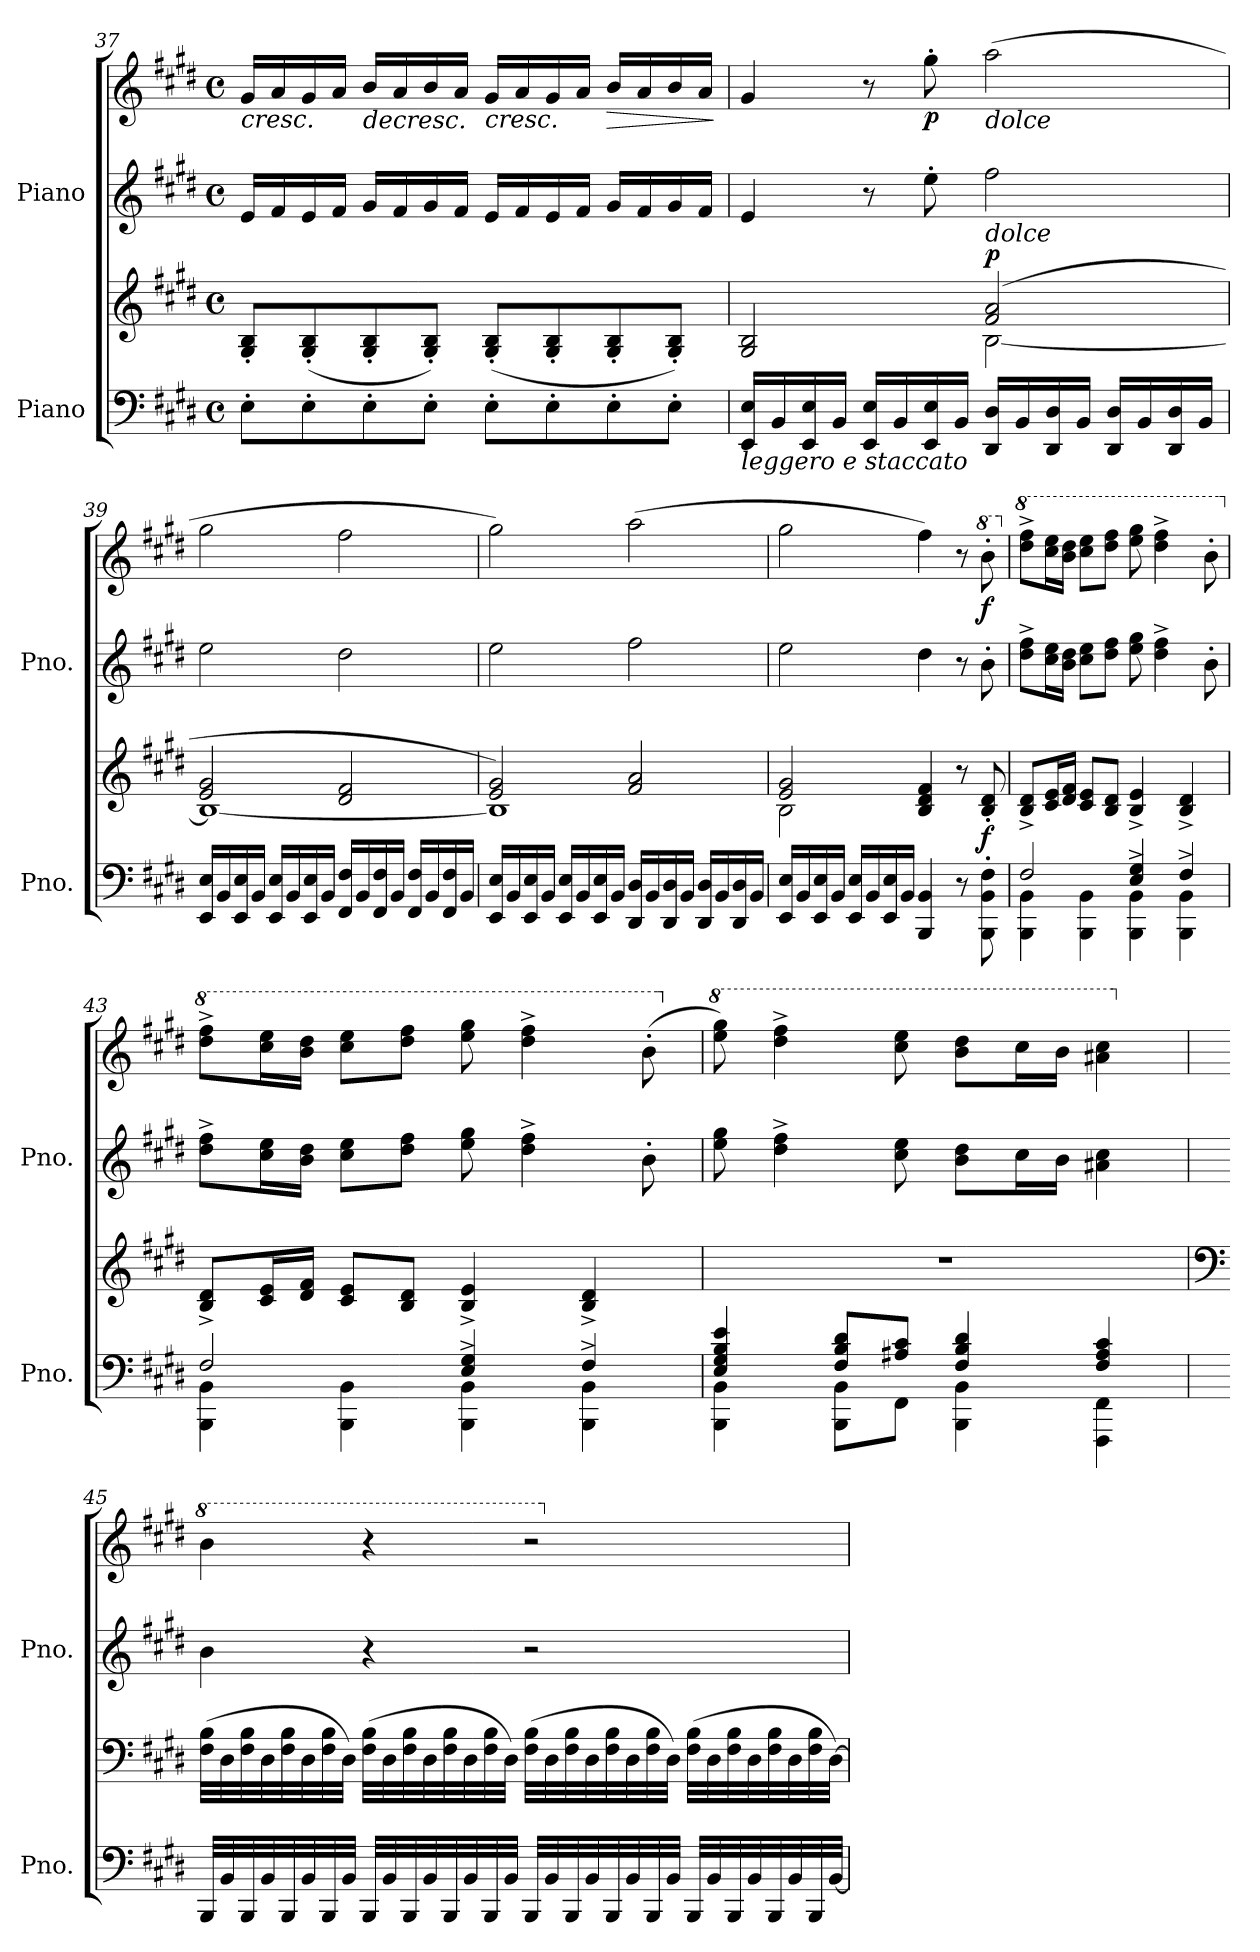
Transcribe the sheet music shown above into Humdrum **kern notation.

**kern	**kern	**dynam	**kern	**kern	**dynam
*part2	*part2	*part2	*part1	*part1	*part1
*staff4	*staff3	*staff3/4	*staff2	*staff1	*staff1/2
*I"Piano	*	*	*I"Piano	*	*
*I'Pno.	*	*	*I'Pno.	*	*
*clefF4	*clefG2	*	*clefG2	*clefG2	*
*k[f#c#g#d#]	*k[f#c#g#d#]	*	*k[f#c#g#d#]	*k[f#c#g#d#]	*
*M4/4	*M4/4	*	*M4/4	*M4/4	*
*met(c)	*met(c)	*	*met(c)	*met(c)	*
=37	=37	=37	=37	=37	=37
!	!	!	!	!	!LO:HP:b
8E'\L	8G#/' 8B/'L	.	16e/LL	16g#/LL	<
.	.	.	16f#/	16a/	.
8E'\	(<8G#/' 8B/'	.	16e/	16g#/	.
.	.	.	16f#/JJ	16a/JJ	.
!	!	!	!	!	!LO:HP:b
8E'\	8G#/' 8B/'	.	16g#/LL	16b/LL	>
.	.	.	16f#/	16a/	.
8E'\J	8G#/' 8B/'J)	.	16g#/	16b/	.
.	.	.	16f#/JJ	16a/JJ	.
!	!	!	!	!	!LO:HP:b
8E'\L	(<8G#/' 8B/'L	.	16e/LL	16g#/LL	<
.	.	.	16f#/	16a/	.
8E'\	8G#/' 8B/'	.	16e/	16g#/	.
.	.	.	16f#/JJ	16a/JJ	.
!	!	!	!	!	!LO:HP:b
8E'\	8G#/' 8B/'	.	16g#/LL	16b/LL	>
.	.	.	16f#/	16a/	.
8E'\J	8G#/' 8B/'J)	.	16g#/	16b/	.
.	.	.	16f#/JJ	16a/JJ	.
.	.	.	.	.	[ ] [ ]
!!LO:PB:g=z
=38	=38	=38	=38	=38	=38
*	*^	*	*	*	*
!LO:TX:b:i:t=leggero e staccato	!	!	!	!	!	!
16EE/ 16E/LL	2G#/ 2B/	2ryy	.	4e/	4g#/	.
16BB/	.	.	.	.	.	.
16EE/ 16E/	.	.	.	.	.	.
16BB/JJ	.	.	.	.	.	.
16EE/ 16E/LL	.	.	.	8r	8r	.
16BB/	.	.	.	.	.	.
!	!	!	!	!	!	!LO:DY:b
16EE/ 16E/	.	.	.	8ee'\	8gg#'\	p
16BB/JJ	.	.	.	.	.	.
!	!	!	!	!	!LO:TX:b:i:t=dolce	!
!	!LO:TX:a:i:t=dolce	!	!	!	!	!
!	!	!	!LO:DY:a	!	!	!
16DD#/ 16D#/LL	(>2f#/ 2a/	[2B\	p	2ff#\	(>2aa\	.
16BB/	.	.	.	.	.	.
16DD#/ 16D#/	.	.	.	.	.	.
16BB/JJ	.	.	.	.	.	.
16DD#/ 16D#/LL	.	.	.	.	.	.
16BB/	.	.	.	.	.	.
16DD#/ 16D#/	.	.	.	.	.	.
16BB/JJ	.	.	.	.	.	.
=39	=39	=39	=39	=39	=39	=39
16EE/ 16E/LL	2e/ 2g#/	1B_	.	2ee\	2gg#\	.
16BB/	.	.	.	.	.	.
16EE/ 16E/	.	.	.	.	.	.
16BB/JJ	.	.	.	.	.	.
16EE/ 16E/LL	.	.	.	.	.	.
16BB/	.	.	.	.	.	.
16EE/ 16E/	.	.	.	.	.	.
16BB/JJ	.	.	.	.	.	.
16FF#/ 16F#/LL	2d#/ 2f#/	.	.	2dd#\	2ff#\	.
16BB/	.	.	.	.	.	.
16FF#/ 16F#/	.	.	.	.	.	.
16BB/JJ	.	.	.	.	.	.
16FF#/ 16F#/LL	.	.	.	.	.	.
16BB/	.	.	.	.	.	.
16FF#/ 16F#/	.	.	.	.	.	.
16BB/JJ	.	.	.	.	.	.
!!LO:LB:g=z
=40	=40	=40	=40	=40	=40	=40
16EE/ 16E/LL	2e/ 2g#/)	1B]	.	2ee\	2gg#\)	.
16BB/	.	.	.	.	.	.
16EE/ 16E/	.	.	.	.	.	.
16BB/JJ	.	.	.	.	.	.
16EE/ 16E/LL	.	.	.	.	.	.
16BB/	.	.	.	.	.	.
16EE/ 16E/	.	.	.	.	.	.
16BB/JJ	.	.	.	.	.	.
16DD#/ 16D#/LL	2f#/ 2a/	.	.	2ff#\	(>2aa\	.
16BB/	.	.	.	.	.	.
16DD#/ 16D#/	.	.	.	.	.	.
16BB/JJ	.	.	.	.	.	.
16DD#/ 16D#/LL	.	.	.	.	.	.
16BB/	.	.	.	.	.	.
16DD#/ 16D#/	.	.	.	.	.	.
16BB/JJ	.	.	.	.	.	.
=41	=41	=41	=41	=41	=41	=41
16EE/ 16E/LL	2e/ 2g#/	2B\	.	2ee\	2gg#\	.
16BB/	.	.	.	.	.	.
16EE/ 16E/	.	.	.	.	.	.
16BB/JJ	.	.	.	.	.	.
16EE/ 16E/LL	.	.	.	.	.	.
16BB/	.	.	.	.	.	.
16EE/ 16E/	.	.	.	.	.	.
16BB/JJ	.	.	.	.	.	.
4BBB/ 4BB/	4B/ 4d#/ 4f#/	2ryy	.	4dd#\	4ff#\)	.
8r	8r	.	.	8r	8r	.
*	*	*	*	*	*8va	*
!	!	!	!LO:DY:b	!	!	!LO:DY:b
8BBB\' 8BB\' 8F#\'	8B/' 8d#/'	.	f	8b'\	8bb'\	f
*	*v	*v	*	*	*	*
=42	=42	=42	=42	=42	=42
*^	*	*	*	*	*
*	*	*	*	*	*X8va	*
*	*	*	*	*	*8va	*
4BBB\ 4BB\	2F#/	8B/^ 8d#/^L	.	8dd#\^ 8ff#\^L	8ddd#\^ 8fff#\^L	.
.	.	16c#/ 16e/L	.	16cc#\ 16ee\L	16ccc#\ 16eee\L	.
.	.	16d#/ 16f#/JJ	.	16b\ 16dd#\JJ	16bb\ 16ddd#\JJ	.
4BBB\ 4BB\	.	8c#/ 8e/L	.	8cc#\ 8ee\L	8ccc#\ 8eee\L	.
.	.	8B/ 8d#/J	.	8dd#\ 8ff#\J	8ddd#\ 8fff#\J	.
4BBB\^ 4BB\^	4E/ 4G#/	4B/^ 4e/^	.	8ee\ 8gg#\	8eee\ 8ggg#\	.
.	.	.	.	4dd#\^ 4ff#\^	4ddd#\^ 4fff#\^	.
4BBB\^ 4BB\^	4F#/	4B/^ 4d#/^	.	.	.	.
.	.	.	.	8b'\	8bb'\	.
!!LO:LB:g=z
=43	=43	=43	=43	=43	=43	=43
*	*	*	*	*	*X8va	*
*	*	*	*	*	*8va	*
4BBB\ 4BB\	2F#/	8B/^ 8d#/^L	.	8dd#\^ 8ff#\^L	8ddd#\^ 8fff#\^L	.
.	.	16c#/ 16e/L	.	16cc#\ 16ee\L	16ccc#\ 16eee\L	.
.	.	16d#/ 16f#/JJ	.	16b\ 16dd#\JJ	16bb\ 16ddd#\JJ	.
4BBB\ 4BB\	.	8c#/ 8e/L	.	8cc#\ 8ee\L	8ccc#\ 8eee\L	.
.	.	8B/ 8d#/J	.	8dd#\ 8ff#\J	8ddd#\ 8fff#\J	.
4BBB\^ 4BB\^	4E/ 4G#/	4B/^ 4e/^	.	8ee\ 8gg#\	8eee\ 8ggg#\	.
.	.	.	.	4dd#\^ 4ff#\^	4ddd#\^ 4fff#\^	.
4BBB\^ 4BB\^	4F#/	4B/^ 4d#/^	.	.	.	.
.	.	.	.	8b'\	(>8bb'\	.
=44	=44	=44	=44	=44	=44	=44
*	*	*	*	*	*X8va	*
*	*	*	*	*	*8va	*
4BBB\ 4BB\	4E/ 4G#/ 4B/ 4e/	1r	.	8ee\ 8gg#\	8eee\ 8ggg#\)	.
.	.	.	.	4dd#\^ 4ff#\^	4ddd#\^ 4fff#\^	.
8BBB\ 8BB\L	8F#/ 8B/ 8d#/L	.	.	.	.	.
8FF#\J	8A#X/ 8c#/J	.	.	8cc#\ 8ee\	8ccc#\ 8eee\	.
4BBB\ 4BB\	4F#/ 4B/ 4d#/	.	.	8b\ 8dd#\L	8bb\ 8ddd#\L	.
.	.	.	.	16cc#\L	16ccc#\L	.
.	.	.	.	16b\JJ	16bb\JJ	.
4FFF#\ 4FF#\	4F#/ 4A#/ 4c#/	.	.	4a#X\ 4cc#\	4aa#X\ 4ccc#\	.
*v	*v	*	*	*	*	*
!!LO:PB:g=z
=45	=45	=45	=45	=45	=45
*	*clefF4	*	*	*	*
*	*	*	*	*X8va	*
*	*	*	*	*8va	*
32BBB/LLL	(>32F#\ 32B\LLL	.	4b\	4bb\	.
32BB/	32D#\	.	.	.	.
32BBB/	32F#\ 32B\	.	.	.	.
32BB/	32D#\	.	.	.	.
32BBB/	32F#\ 32B\	.	.	.	.
32BB/	32D#\	.	.	.	.
32BBB/	32F#\ 32B\	.	.	.	.
32BB/JJJ	32D#\JJJ)	.	.	.	.
32BBB/LLL	(>32F#\ 32B\LLL	.	4r	4r	.
32BB/	32D#\	.	.	.	.
32BBB/	32F#\ 32B\	.	.	.	.
32BB/	32D#\	.	.	.	.
32BBB/	32F#\ 32B\	.	.	.	.
32BB/	32D#\	.	.	.	.
32BBB/	32F#\ 32B\	.	.	.	.
32BB/JJJ	32D#\JJJ)	.	.	.	.
32BBB/LLL	(>32F#\ 32B\LLL	.	2r	2r	.
32BB/	32D#\	.	.	.	.
32BBB/	32F#\ 32B\	.	.	.	.
32BB/	32D#\	.	.	.	.
32BBB/	32F#\ 32B\	.	.	.	.
32BB/	32D#\	.	.	.	.
32BBB/	32F#\ 32B\	.	.	.	.
32BB/JJJ	32D#\JJJ)	.	.	.	.
32BBB/LLL	(>32F#\ 32B\LLL	.	.	.	.
32BB/	32D#\	.	.	.	.
32BBB/	32F#\ 32B\	.	.	.	.
32BB/	32D#\	.	.	.	.
32BBB/	32F#\ 32B\	.	.	.	.
32BB/	32D#\	.	.	.	.
32BBB/	32F#\ 32B\	.	.	.	.
[32BB/JJJ	[32D#\JJJ)	.	.	.	.
*	*	*	*	*X8va	*
=	=	=	=	=	=
*-	*-	*-	*-	*-	*-
